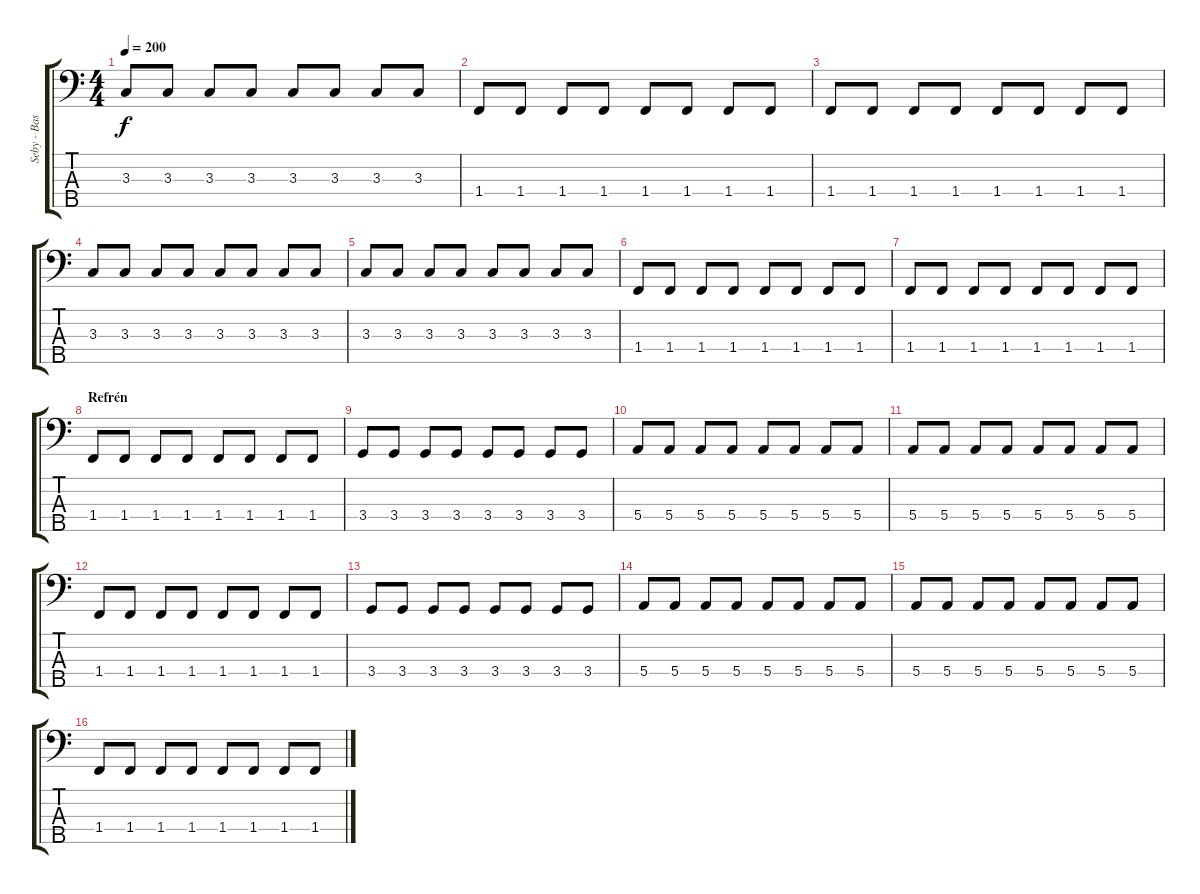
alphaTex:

\track ("Seby - Bass" "Seby - Bas") {instrument electricbasspick}
\staff {score tabs}
\tuning (G2 D2 A1 E1 B0) {hide}
\ts (4 4)
\tempo 200
\clef f4
\ks c
3.3.8{dy f} 3.3.8 3.3.8 3.3.8 3.3.8 3.3.8 3.3.8 3.3.8 |
1.4.8 1.4.8 1.4.8 1.4.8 1.4.8 1.4.8 1.4.8 1.4.8 |
1.4.8 1.4.8 1.4.8 1.4.8 1.4.8 1.4.8 1.4.8 1.4.8 |
3.3.8 3.3.8 3.3.8 3.3.8 3.3.8 3.3.8 3.3.8 3.3.8 |
3.3.8 3.3.8 3.3.8 3.3.8 3.3.8 3.3.8 3.3.8 3.3.8 |
1.4.8 1.4.8 1.4.8 1.4.8 1.4.8 1.4.8 1.4.8 1.4.8 |
1.4.8 1.4.8 1.4.8 1.4.8 1.4.8 1.4.8 1.4.8 1.4.8 |
\section ("" "Refrén")
1.4.8 1.4.8 1.4.8 1.4.8 1.4.8 1.4.8 1.4.8 1.4.8 |
3.4.8 3.4.8 3.4.8 3.4.8 3.4.8 3.4.8 3.4.8 3.4.8 |
5.4.8 5.4.8 5.4.8 5.4.8 5.4.8 5.4.8 5.4.8 5.4.8 |
5.4.8 5.4.8 5.4.8 5.4.8 5.4.8 5.4.8 5.4.8 5.4.8 |
1.4.8 1.4.8 1.4.8 1.4.8 1.4.8 1.4.8 1.4.8 1.4.8 |
3.4.8 3.4.8 3.4.8 3.4.8 3.4.8 3.4.8 3.4.8 3.4.8 |
5.4.8 5.4.8 5.4.8 5.4.8 5.4.8 5.4.8 5.4.8 5.4.8 |
5.4.8 5.4.8 5.4.8 5.4.8 5.4.8 5.4.8 5.4.8 5.4.8 |
1.4.8 1.4.8 1.4.8 1.4.8 1.4.8 1.4.8 1.4.8 1.4.8
